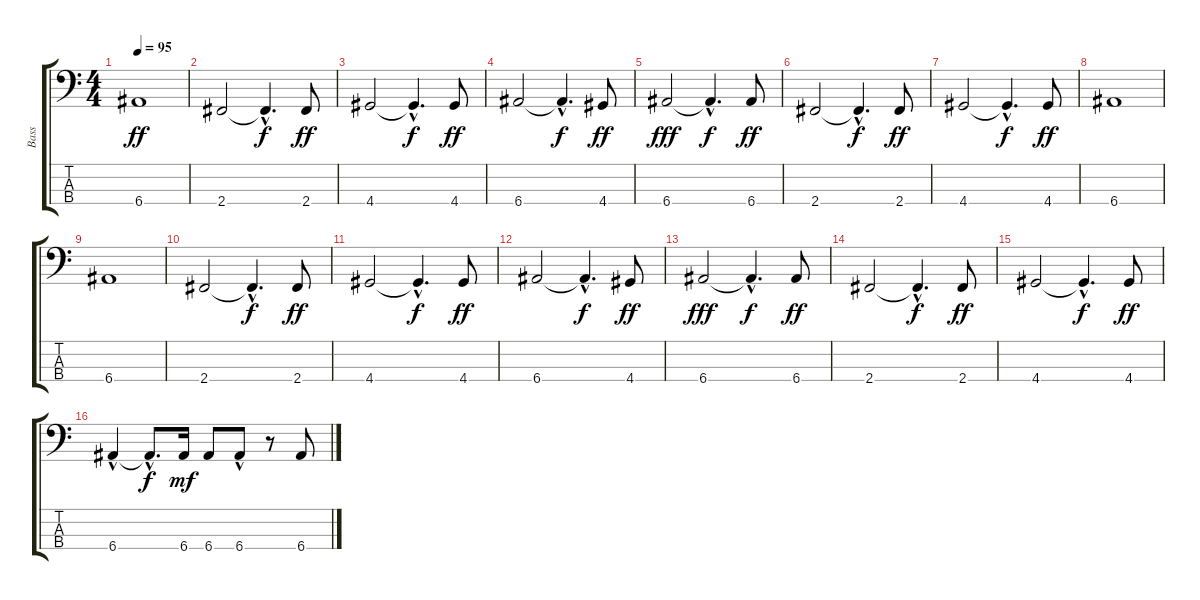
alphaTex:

\track ("Bass" "Bass") {instrument electricbassfinger}
\staff {score tabs}
\tuning (G2 D2 A1 E1) {hide}
\ts (4 4)
\tempo 95
\clef f4
\ks c
6.4.1{dy ff} |
2.4.2 2.4{hac t}.4{d dy f} 2.4.8{dy ff} |
4.4.2 4.4{hac t}.4{d dy f} 4.4.8{dy ff} |
6.4.2 6.4{hac t}.4{d dy f} 4.4.8{dy ff} |
6.4.2{dy fff} 6.4{hac t}.4{d dy f} 6.4.8{dy ff} |
2.4.2 2.4{hac t}.4{d dy f} 2.4.8{dy ff} |
4.4.2 4.4{hac t}.4{d dy f} 4.4.8{dy ff} |
6.4.1 |
6.4.1 |
2.4.2 2.4{hac t}.4{d dy f} 2.4.8{dy ff} |
4.4.2 4.4{hac t}.4{d dy f} 4.4.8{dy ff} |
6.4.2 6.4{hac t}.4{d dy f} 4.4.8{dy ff} |
6.4.2{dy fff} 6.4{hac t}.4{d dy f} 6.4.8{dy ff} |
2.4.2 2.4{hac t}.4{d dy f} 2.4.8{dy ff} |
4.4.2 4.4{hac t}.4{d dy f} 4.4.8{dy ff} |
6.4{hac}.4 6.4{hac t}.8{d dy f} 6.4.16{dy mf} 6.4.8 6.4{hac}.8 r.8 6.4.8
